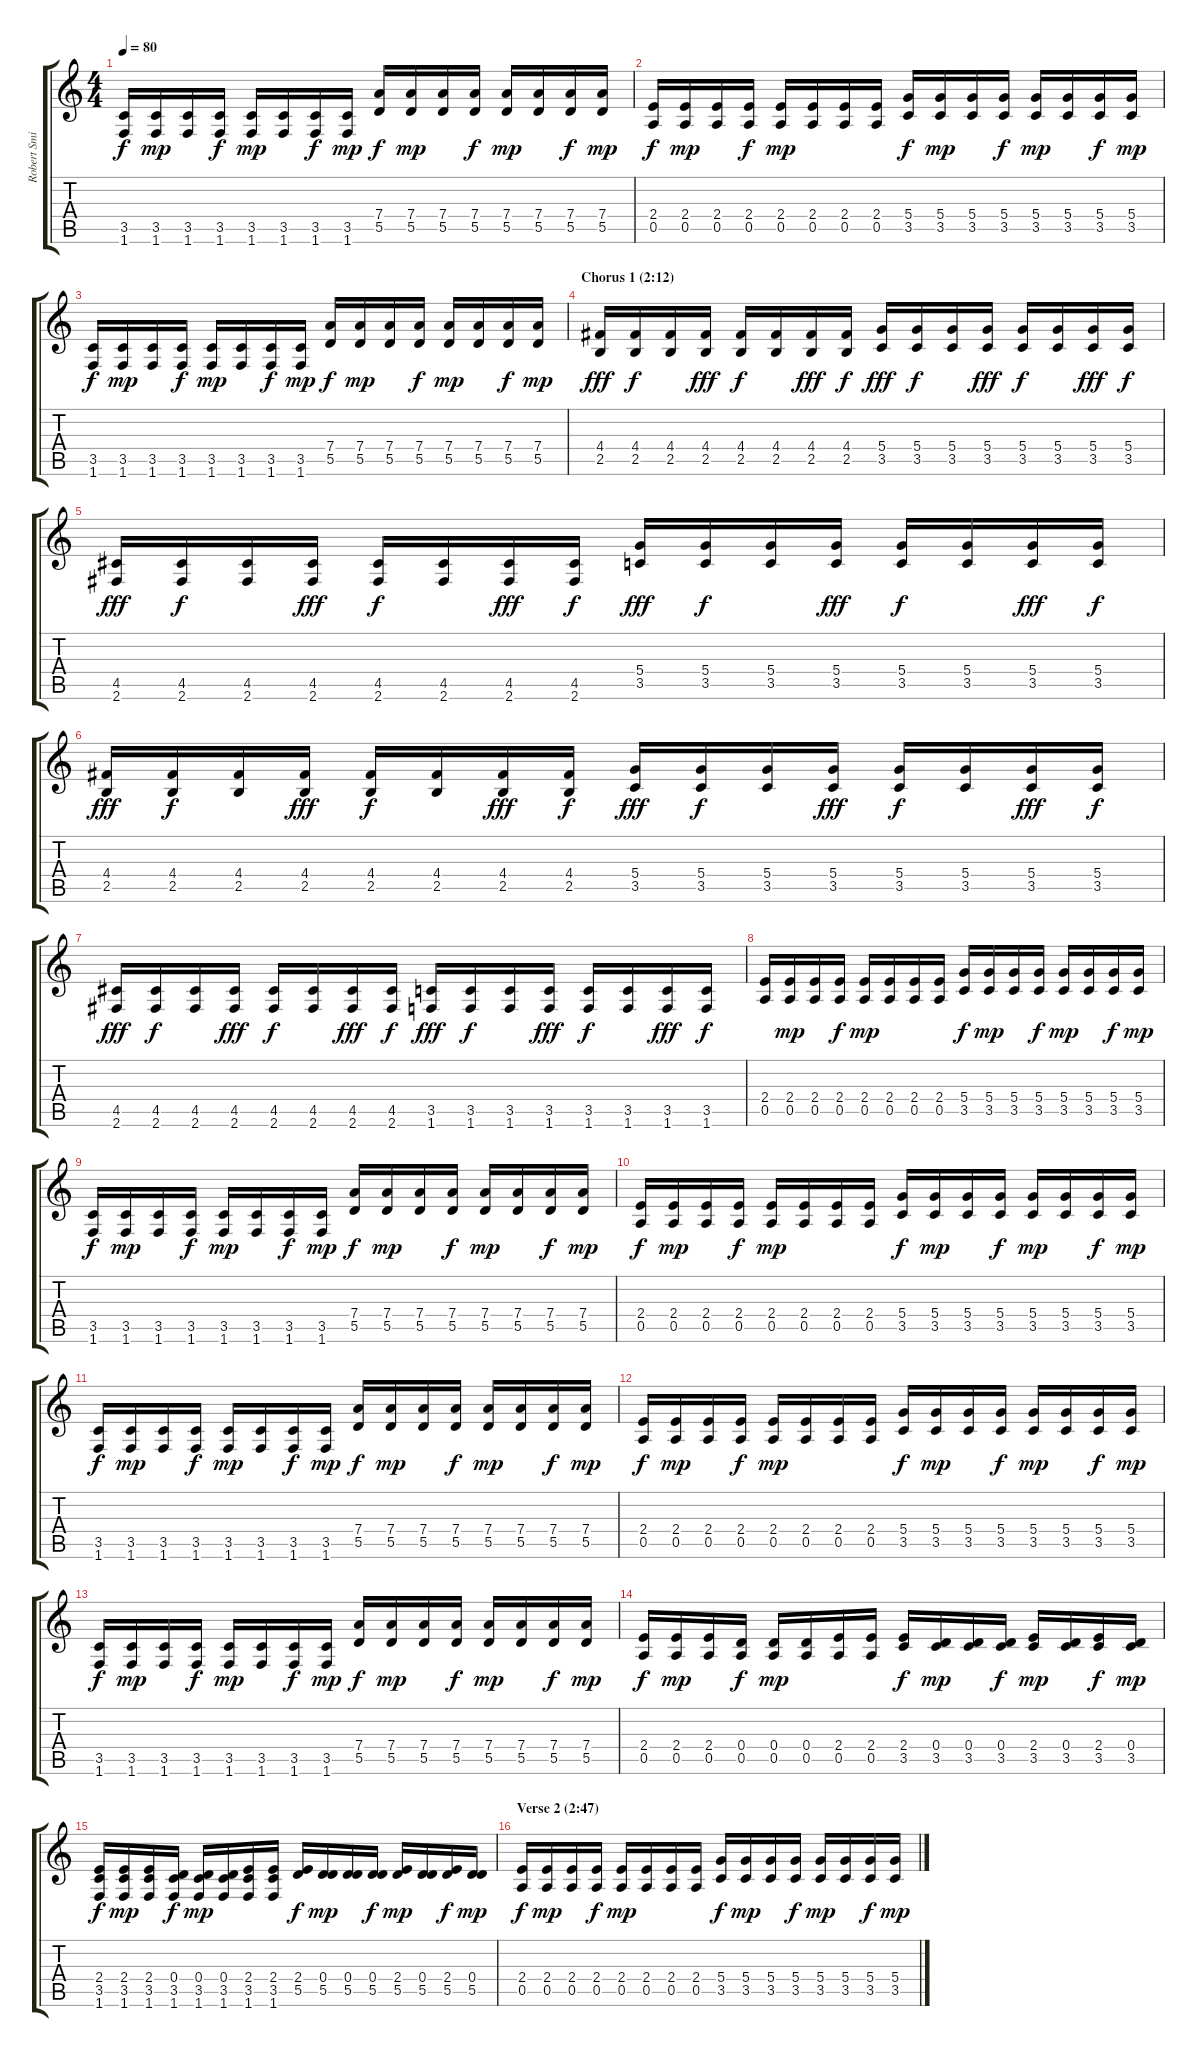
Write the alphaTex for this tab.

\track ("Robert Smith (guitar 1)" "Robert Smi") {instrument electricguitarclean}
\staff {score tabs}
\tuning (E4 B3 G3 D3 A2 E2) {hide}
\ts (4 4)
\tempo 80
\clef g2
\ks c
(3.5 1.6).16{dy f} (3.5 1.6).16{dy mp} (3.5 1.6).16 (3.5 1.6).16{dy f} (3.5 1.6).16{dy mp} (3.5 1.6).16 (3.5 1.6).16{dy f} (3.5 1.6).16{dy mp} (7.4 5.5).16{dy f} (7.4 5.5).16{dy mp} (7.4 5.5).16 (7.4 5.5).16{dy f} (7.4 5.5).16{dy mp} (7.4 5.5).16 (7.4 5.5).16{dy f} (7.4 5.5).16{dy mp} |
(2.4 0.5).16{dy f} (2.4 0.5).16{dy mp} (2.4 0.5).16 (2.4 0.5).16{dy f} (2.4 0.5).16{dy mp} (2.4 0.5).16 (2.4 0.5).16 (2.4 0.5).16 (5.4 3.5).16{dy f} (5.4 3.5).16{dy mp} (5.4 3.5).16 (5.4 3.5).16{dy f} (5.4 3.5).16{dy mp} (5.4 3.5).16 (5.4 3.5).16{dy f} (5.4 3.5).16{dy mp} |
(3.5 1.6).16{dy f} (3.5 1.6).16{dy mp} (3.5 1.6).16 (3.5 1.6).16{dy f} (3.5 1.6).16{dy mp} (3.5 1.6).16 (3.5 1.6).16{dy f} (3.5 1.6).16{dy mp} (7.4 5.5).16{dy f} (7.4 5.5).16{dy mp} (7.4 5.5).16 (7.4 5.5).16{dy f} (7.4 5.5).16{dy mp} (7.4 5.5).16 (7.4 5.5).16{dy f} (7.4 5.5).16{dy mp} |
\section ("" "Chorus 1 (2:12)")
(4.4 2.5).16{dy fff} (4.4 2.5).16{dy f} (4.4 2.5).16 (4.4 2.5).16{dy fff} (4.4 2.5).16{dy f} (4.4 2.5).16 (4.4 2.5).16{dy fff} (4.4 2.5).16{dy f} (5.4 3.5).16{dy fff} (5.4 3.5).16{dy f} (5.4 3.5).16 (5.4 3.5).16{dy fff} (5.4 3.5).16{dy f} (5.4 3.5).16 (5.4 3.5).16{dy fff} (5.4 3.5).16{dy f} |
(4.5 2.6).16{dy fff} (4.5 2.6).16{dy f} (4.5 2.6).16 (4.5 2.6).16{dy fff} (4.5 2.6).16{dy f} (4.5 2.6).16 (4.5 2.6).16{dy fff} (4.5 2.6).16{dy f} (5.4 3.5).16{dy fff} (5.4 3.5).16{dy f} (5.4 3.5).16 (5.4 3.5).16{dy fff} (5.4 3.5).16{dy f} (5.4 3.5).16 (5.4 3.5).16{dy fff} (5.4 3.5).16{dy f} |
(4.4 2.5).16{dy fff} (4.4 2.5).16{dy f} (4.4 2.5).16 (4.4 2.5).16{dy fff} (4.4 2.5).16{dy f} (4.4 2.5).16 (4.4 2.5).16{dy fff} (4.4 2.5).16{dy f} (5.4 3.5).16{dy fff} (5.4 3.5).16{dy f} (5.4 3.5).16 (5.4 3.5).16{dy fff} (5.4 3.5).16{dy f} (5.4 3.5).16 (5.4 3.5).16{dy fff} (5.4 3.5).16{dy f} |
(4.5 2.6).16{dy fff} (4.5 2.6).16{dy f} (4.5 2.6).16 (4.5 2.6).16{dy fff} (4.5 2.6).16{dy f} (4.5 2.6).16 (4.5 2.6).16{dy fff} (4.5 2.6).16{dy f} (3.5 1.6).16{dy fff} (3.5 1.6).16{dy f} (3.5 1.6).16 (3.5 1.6).16{dy fff} (3.5 1.6).16{dy f} (3.5 1.6).16 (3.5 1.6).16{dy fff} (3.5 1.6).16{dy f} |
(2.4 0.5).16 (2.4 0.5).16{dy mp} (2.4 0.5).16 (2.4 0.5).16{dy f} (2.4 0.5).16{dy mp} (2.4 0.5).16 (2.4 0.5).16 (2.4 0.5).16 (5.4 3.5).16{dy f} (5.4 3.5).16{dy mp} (5.4 3.5).16 (5.4 3.5).16{dy f} (5.4 3.5).16{dy mp} (5.4 3.5).16 (5.4 3.5).16{dy f} (5.4 3.5).16{dy mp} |
(3.5 1.6).16{dy f} (3.5 1.6).16{dy mp} (3.5 1.6).16 (3.5 1.6).16{dy f} (3.5 1.6).16{dy mp} (3.5 1.6).16 (3.5 1.6).16{dy f} (3.5 1.6).16{dy mp} (7.4 5.5).16{dy f} (7.4 5.5).16{dy mp} (7.4 5.5).16 (7.4 5.5).16{dy f} (7.4 5.5).16{dy mp} (7.4 5.5).16 (7.4 5.5).16{dy f} (7.4 5.5).16{dy mp} |
(2.4 0.5).16{dy f} (2.4 0.5).16{dy mp} (2.4 0.5).16 (2.4 0.5).16{dy f} (2.4 0.5).16{dy mp} (2.4 0.5).16 (2.4 0.5).16 (2.4 0.5).16 (5.4 3.5).16{dy f} (5.4 3.5).16{dy mp} (5.4 3.5).16 (5.4 3.5).16{dy f} (5.4 3.5).16{dy mp} (5.4 3.5).16 (5.4 3.5).16{dy f} (5.4 3.5).16{dy mp} |
(3.5 1.6).16{dy f} (3.5 1.6).16{dy mp} (3.5 1.6).16 (3.5 1.6).16{dy f} (3.5 1.6).16{dy mp} (3.5 1.6).16 (3.5 1.6).16{dy f} (3.5 1.6).16{dy mp} (7.4 5.5).16{dy f} (7.4 5.5).16{dy mp} (7.4 5.5).16 (7.4 5.5).16{dy f} (7.4 5.5).16{dy mp} (7.4 5.5).16 (7.4 5.5).16{dy f} (7.4 5.5).16{dy mp} |
(2.4 0.5).16{dy f} (2.4 0.5).16{dy mp} (2.4 0.5).16 (2.4 0.5).16{dy f} (2.4 0.5).16{dy mp} (2.4 0.5).16 (2.4 0.5).16 (2.4 0.5).16 (5.4 3.5).16{dy f} (5.4 3.5).16{dy mp} (5.4 3.5).16 (5.4 3.5).16{dy f} (5.4 3.5).16{dy mp} (5.4 3.5).16 (5.4 3.5).16{dy f} (5.4 3.5).16{dy mp} |
(3.5 1.6).16{dy f} (3.5 1.6).16{dy mp} (3.5 1.6).16 (3.5 1.6).16{dy f} (3.5 1.6).16{dy mp} (3.5 1.6).16 (3.5 1.6).16{dy f} (3.5 1.6).16{dy mp} (7.4 5.5).16{dy f} (7.4 5.5).16{dy mp} (7.4 5.5).16 (7.4 5.5).16{dy f} (7.4 5.5).16{dy mp} (7.4 5.5).16 (7.4 5.5).16{dy f} (7.4 5.5).16{dy mp} |
(2.4 0.5).16{dy f} (2.4 0.5).16{dy mp} (2.4 0.5).16 (0.4 0.5).16{dy f} (0.4 0.5).16{dy mp} (0.4 0.5).16 (2.4 0.5).16 (2.4 0.5).16 (2.4 3.5).16{dy f} (0.4 3.5).16{dy mp} (0.4 3.5).16 (0.4 3.5).16{dy f} (2.4 3.5).16{dy mp} (0.4 3.5).16 (2.4 3.5).16{dy f} (0.4 3.5).16{dy mp} |
(2.4 3.5 1.6).16{dy f} (2.4 3.5 1.6).16{dy mp} (2.4 3.5 1.6).16 (0.4 3.5 1.6).16{dy f} (0.4 3.5 1.6).16{dy mp} (0.4 3.5 1.6).16 (2.4 3.5 1.6).16 (2.4 3.5 1.6).16 (2.4 5.5).16{dy f} (0.4 5.5).16{dy mp} (0.4 5.5).16 (0.4 5.5).16{dy f} (2.4 5.5).16{dy mp} (0.4 5.5).16 (2.4 5.5).16{dy f} (0.4 5.5).16{dy mp} |
\section ("" "Verse 2 (2:47)")
(2.4 0.5).16{dy f} (2.4 0.5).16{dy mp} (2.4 0.5).16 (2.4 0.5).16{dy f} (2.4 0.5).16{dy mp} (2.4 0.5).16 (2.4 0.5).16 (2.4 0.5).16 (5.4 3.5).16{dy f} (5.4 3.5).16{dy mp} (5.4 3.5).16 (5.4 3.5).16{dy f} (5.4 3.5).16{dy mp} (5.4 3.5).16 (5.4 3.5).16{dy f} (5.4 3.5).16{dy mp}
